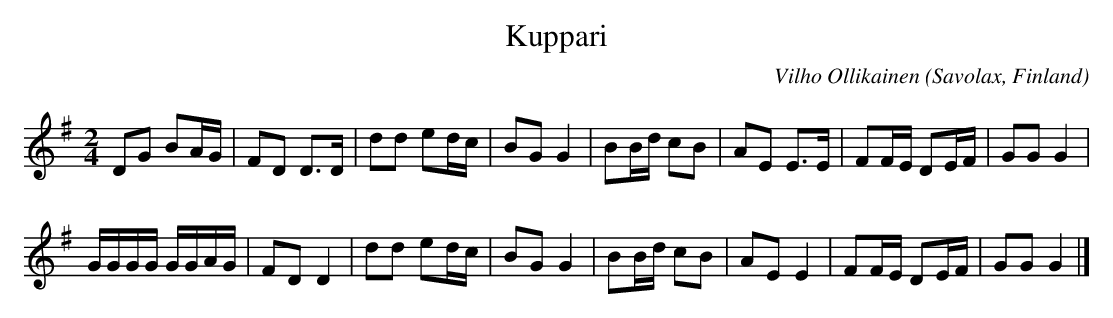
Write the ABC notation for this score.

X:1
T:Kuppari
O:Savolax, Finland
C:Vilho Ollikainen
M:2/4
L:1/16
K:G
V:1
D2G2 B2AG | F2D2 D3D | d2d2 e2dc | B2G2 G4 | B2Bd c2B2 | A2E2 E3E | F2FE D2EF | G2G2 G4 |
GGGG GGAG | F2D2 D4 | d2d2 e2dc | B2G2 G4 | B2Bd c2B2 | A2E2 E4 | F2FE D2EF | G2G2 G4 |]
